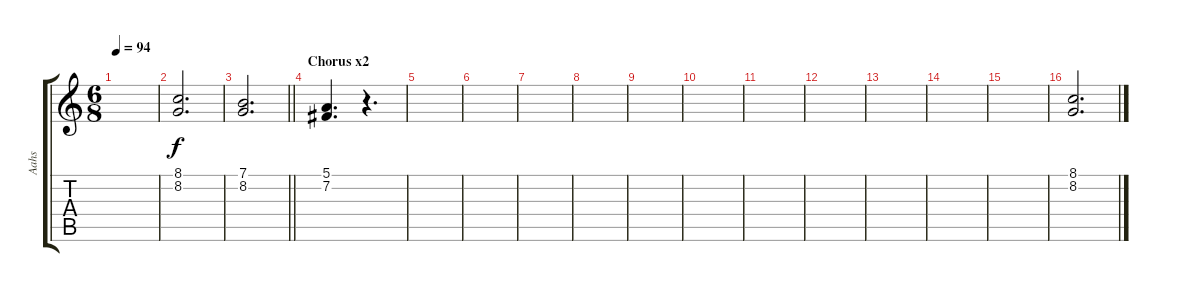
\track ("Aahs" "Aahs") {instrument choiraahs}
\staff {score tabs}
\tuning (E4 B3 G3 D3 A2 E2) {hide}
\ts (6 8)
\tempo 94
\clef g2
\ks c
|
(8.1 8.2).2{d} |
\barLineRight lightlight
(7.1 8.2).2{d} |
\section ("" "Chorus x2")
(5.1 7.2).4{d} r.4{d} |
|
|
|
|
|
|
|
|
|
|
|
(8.1 8.2).2{d}
